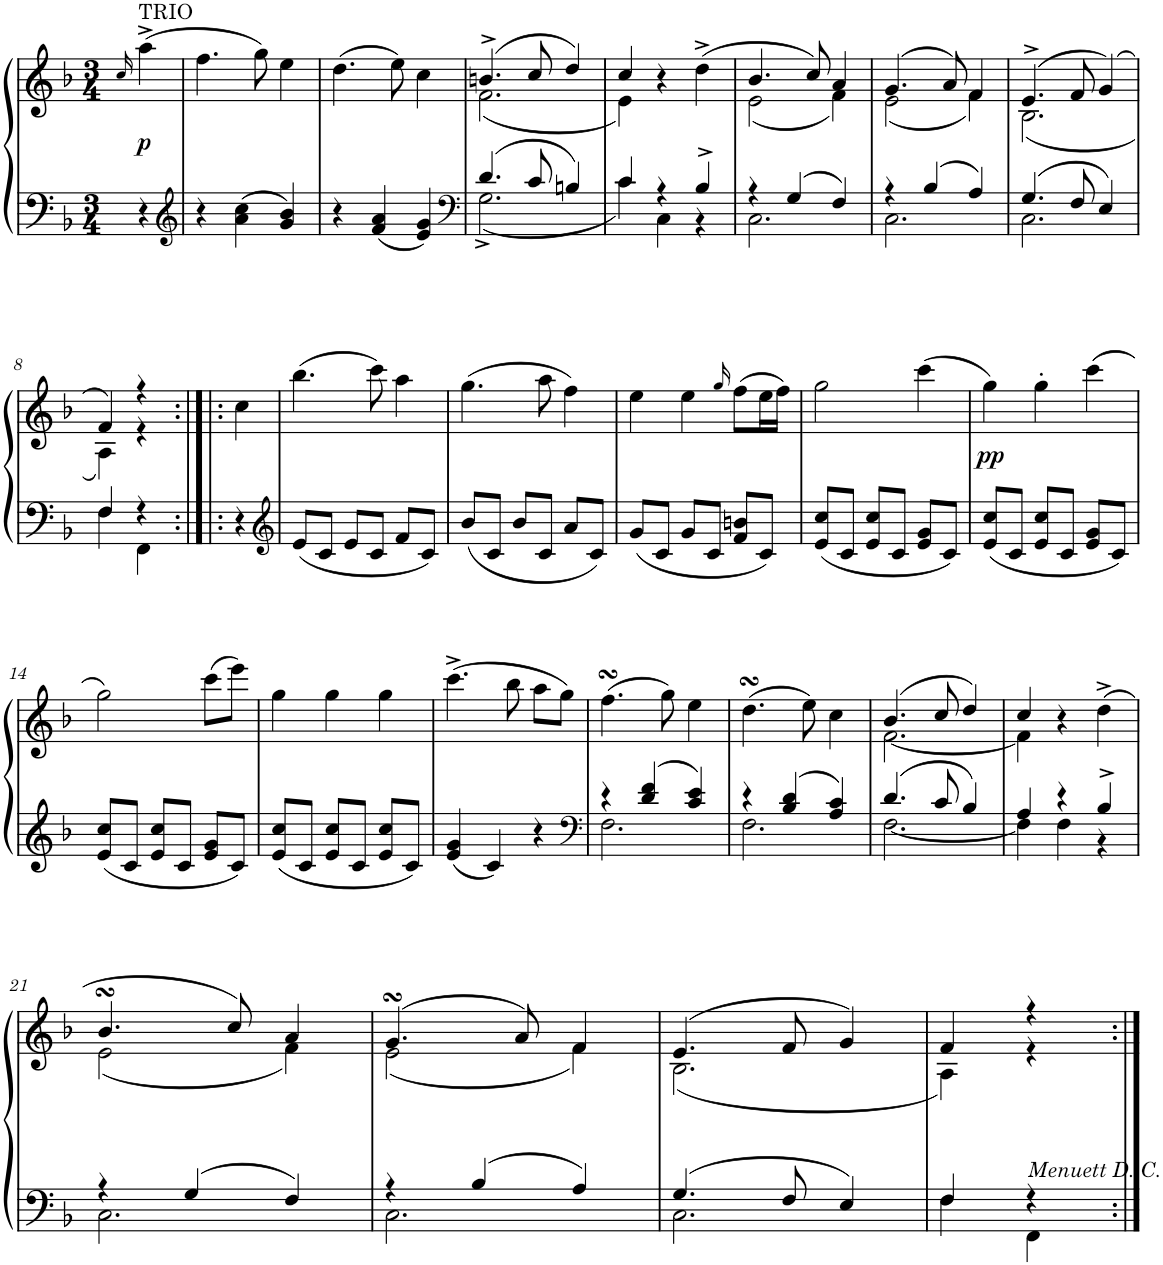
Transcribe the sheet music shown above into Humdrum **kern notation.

**kern	**kern	**dynam
*part1	*part1	*part1
*staff2	*staff1	*staff1/2
*I"Piano	*	*
*I'Pno.	*	*
*clefF4	*clefG2	*
*k[b-]	*k[b-]	*
*M3/4	*M3/4	*
=	=	=
.	16qcc/	.
!	!LO:TX:a:t=TRIO	!
!	!	!LO:DY:b
4r	(4aa^\	p
=1	=1	=1
*clefG2	*	*
4r	4.ff\	.
4a\ 4cc\	.	.
.	8gg\)	.
4g/ 4b-/	4ee\	.
=2	=2	=2
4r	(4.dd\	.
4f/ 4a/	.	.
.	8ee\)	.
4e/ 4g/	4cc\	.
=3	=3	=3
*clefF4	*	*
*^	*^	*
4.d/	2.G^\	(4.bn^/	(2.f\	.
8c/	.	8cc/	.	.
4Bn/	.	4dd/)	.	.
=4	=4	=4	=4	=4
4c/	4c\	4cc/	4e\)	.
4r	4C\	4r	2ryy	.
4B-^/	4r	(4dd^\	.	.
=5	=5	=5	=5	=5
4r	2.C\	4.b-/	(2e\	.
4G/	.	.	.	.
.	.	8cc/)	.	.
4F/	.	4a/	4f\)	.
=6	=6	=6	=6	=6
4r	2.C\	(4.g/	(2e\	.
4B-/	.	.	.	.
.	.	8a/)	.	.
4A/	.	4f/	4f\)	.
=7	=7	=7	=7	=7
4.G/	2.C\	(4.e^/	(2.B-\	.
8F/	.	8f/	.	.
4E/	.	(4g/)	.	.
!!LO:LB:g=z	!!
=8	=8	=8	=8	=8
4F/	4F\	4f/)	4A\)	.
4r	4FF\	4r	4r	.
*v	*v	*	*	*
*	*v	*v	*
=8X1:|!|:	=8X1:|!|:	=8X1:|!|:
4r	4cc\	.
=9	=9	=9
*clefG2	*	*
8e/L	(4.bb-\	.
8c/J	.	.
8e/L	.	.
8c/J	8ccc\)	.
8f/L	4aa\	.
8c/J	.	.
=10	=10	=10
8b-/L	(4.gg\	.
8c/J	.	.
8b-/L	.	.
8c/J	8aa\	.
8a/L	4ff\)	.
8c/J	.	.
=11	=11	=11
8g/L	4ee\	.
8c/J	.	.
8g/L	4ee\	.
8c/J	.	.
.	16qgg/	.
8f/ 8bn/L	(8ff\L	.
8c/J	16ee\L	.
.	16ff\JJ)	.
=12	=12	=12
8e/ 8cc/L	2gg\	.
8c/J	.	.
8e/ 8cc/L	.	.
8c/J	.	.
8e/ 8g/L	(4ccc\	.
8c/J	.	.
=13	=13	=13
!	!	!LO:DY:b
8e/ 8cc/L	4gg\)	pp
8c/J	.	.
8e/ 8cc/L	4gg'\	.
8c/J	.	.
8e/ 8g/L	(4ccc\	.
8c/J	.	.
!!LO:LB:g=z
=14	=14	=14
8e/ 8cc/L	2gg\)	.
8c/J	.	.
8e/ 8cc/L	.	.
8c/J	.	.
8e/ 8g/L	(8ccc\L	.
8c/J	8eee\J)	.
=15	=15	=15
8e/ 8cc/L	4gg\	.
8c/J	.	.
8e/ 8cc/L	4gg\	.
8c/J	.	.
8e/ 8cc/L	4gg\	.
8c/J	.	.
=16	=16	=16
4e/ 4g/	(4.ccc^\	.
4c/	.	.
.	8bb-\	.
4r	8aa\L	.
.	8gg\J)	.
=17	=17	=17
*clefF4	*	*
*^	*	*
4r	2.F\	(4.ffsSSs\	.
4d/ 4f/	.	.	.
.	.	8gg\)	.
4c/ 4e/	.	4ee\	.
=18	=18	=18	=18
4r	2.F\	(4.ddsSSS\	.
4B-/ 4d/	.	.	.
.	.	8ee\)	.
4A/ 4c/	.	4cc\	.
=19	=19	=19	=19
*	*	*^	*
4.d/	[2.F\	(4.b-/	[2.f\	.
8c/	.	8cc/	.	.
4B-/	.	4dd/)	.	.
=20	=20	=20	=20	=20
4A/	4F\]	4cc/	4f\]	.
4r	4F\	4r	2ryy	.
4B-^/	4r	(4dd^\	.	.
!!LO:LB:g=z	!!
=21	=21	=21	=21	=21
4r	2.C\	4.b-sSSs/	(2e\	.
4G/	.	.	.	.
.	.	8cc/)	.	.
4F/	.	4a/	4f\)	.
=22	=22	=22	=22	=22
4r	2.C\	(4.gsSSS/	(2e\	.
4B-/	.	.	.	.
.	.	8a/)	.	.
4A/	.	4f/	4f\)	.
=23	=23	=23	=23	=23
4.G/	2.C\	(4.e/	(2.B-\	.
8F/	.	8f/	.	.
4E/	.	4g/)	.	.
=24	=24	=24	=24	=24
4F/	4F\	4f/	4A\)	.
!	!	!LO:TX:b:i:t=Menuett D. C.	!	!
4r	4FF\	4r	4r	.
*v	*v	*	*	*
*	*v	*v	*
=:|!	=:|!	=:|!
*-	*-	*-
